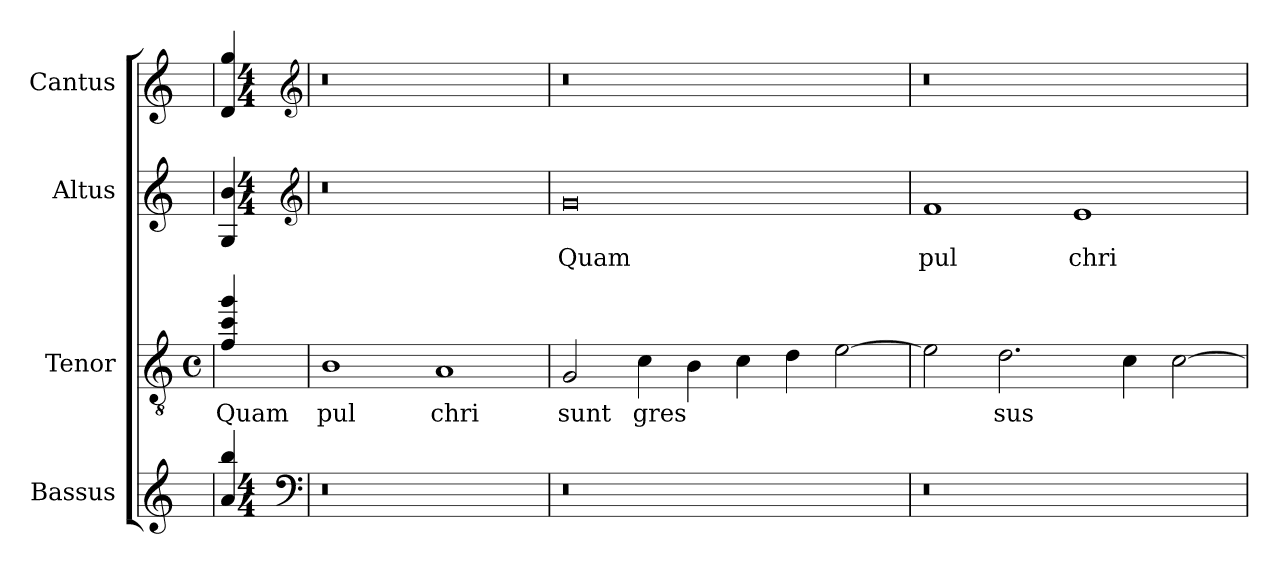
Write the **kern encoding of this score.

**kern	**kern	**text	**kern	**text	**kern
*part4	*part3	*part3	*part2	*part2	*part1
*staff4	*staff3	*staff3	*staff2	*staff2	*staff1
*I"Bassus	*I"Tenor	*	*I"Altus	*	*I"Cantus
!!LO:PB:g=z
*stria5	*stria5	*	*stria5	*	*stria5
*	*clefGv2	*	*	*	*
*	*M4/4	*	*	*	*
*	*met(c)	*	*	*	*
=1	=1	=1!	=1	=1!	=1!
!	!	!LO:LY:b:cj	!	!	!
4bb/ 4a/	4gg/ 4f/ 4cc	Quam	4b/ 4G/	.	4gg/ 4d/
*clefF4	*	*	*clefG2	*	*clefG2
*M4/4	*	*	*M4/4	*	*M4/4
*met(c)	*	*	*met(c)	*	*met(c)
=2	=2	=2	=2	=2	=2
!	!	!LO:LY:b:cj	!	!	!
0r	1B	pul	0r	.	0r
!	!	!LO:LY:b:cj	!	!	!
.	1A	chri	.	.	.
=3	=3	=3	=3	=3	=3
!	!	!LO:LY:b:cj	!	!LO:LY:b:cj	!
0r	2G/	sunt	0g	Quam	0r
!	!	!LO:LY:b	!	!	!
.	4c\	gres	.	.	.
.	4B\	.	.	.	.
.	4c\	.	.	.	.
.	4d\	.	.	.	.
.	[>2e\	.	.	.	.
=4	=4	=4	=4	=4	=4
!	!	!	!	!LO:LY:b:cj	!
0r	2e\]	.	1f	pul	0r
!	!	!LO:LY:b	!	!	!
.	2.d\	sus	.	.	.
!	!	!	!	!LO:LY:b:cj	!
.	.	.	1e	chri	.
.	4c\	.	.	.	.
.	[>2c\	.	.	.	.
=	=	=	=	=	=
*-	*-	*-	*-	*-	*-
